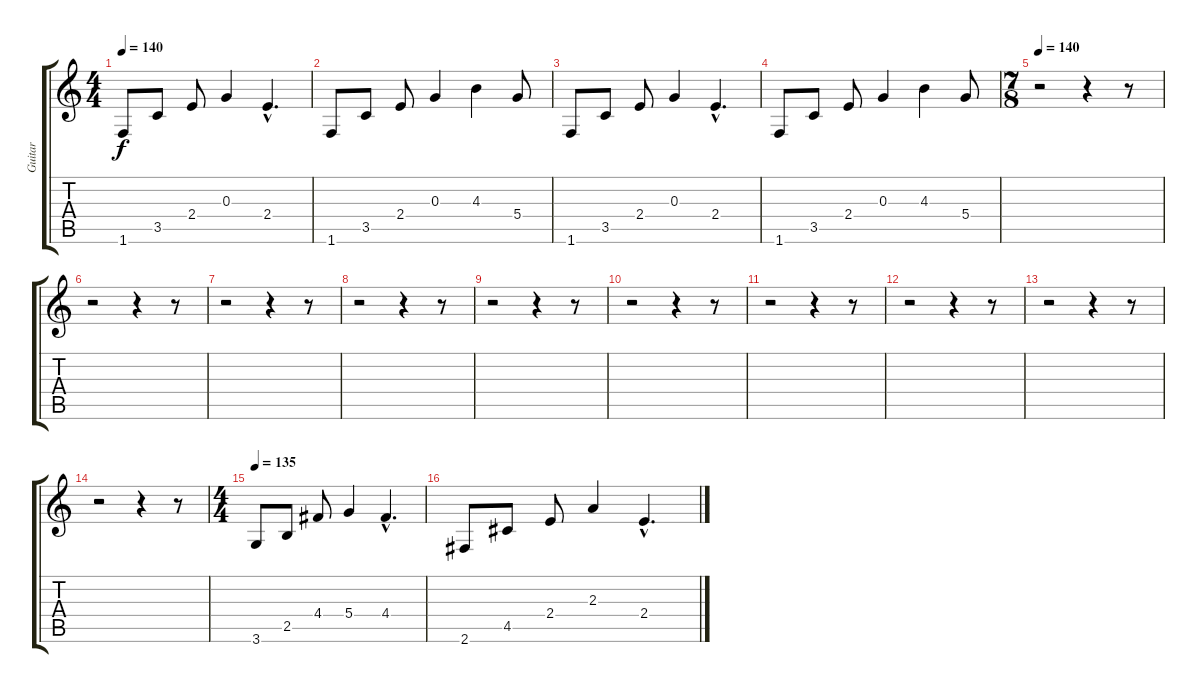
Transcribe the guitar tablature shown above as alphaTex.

\track ("Guitar" "Guitar") {instrument electricguitarclean}
\staff {score tabs}
\tuning (E4 B3 G3 D3 A2 E2) {hide}
\ts (4 4)
\tempo 140
\tempo 135
\tempo 140
\clef g2
\ks c
1.6.8{dy f instrument electricguitarclean} 3.5.8 2.4.8 0.3.4 2.4{hac}.4{d} |
1.6.8 3.5.8 2.4.8 0.3.4 4.3.4 5.4.8 |
1.6.8 3.5.8 2.4.8 0.3.4 2.4{hac}.4{d} |
1.6.8 3.5.8 2.4.8 0.3.4 4.3.4 5.4.8 |
\ts (7 8)
\tempo 140
r.2 r.4 r.8 |
r.2 r.4 r.8 |
r.2 r.4 r.8 |
r.2 r.4 r.8 |
r.2 r.4 r.8 |
r.2 r.4 r.8 |
r.2 r.4 r.8 |
r.2 r.4 r.8 |
r.2 r.4 r.8 |
r.2 r.4 r.8 |
\ts (4 4)
\tempo 135
3.6.8 2.5.8 4.4.8 5.4.4 4.4{hac}.4{d} |
2.6.8 4.5.8 2.4.8 2.3.4 2.4{hac}.4{d}
